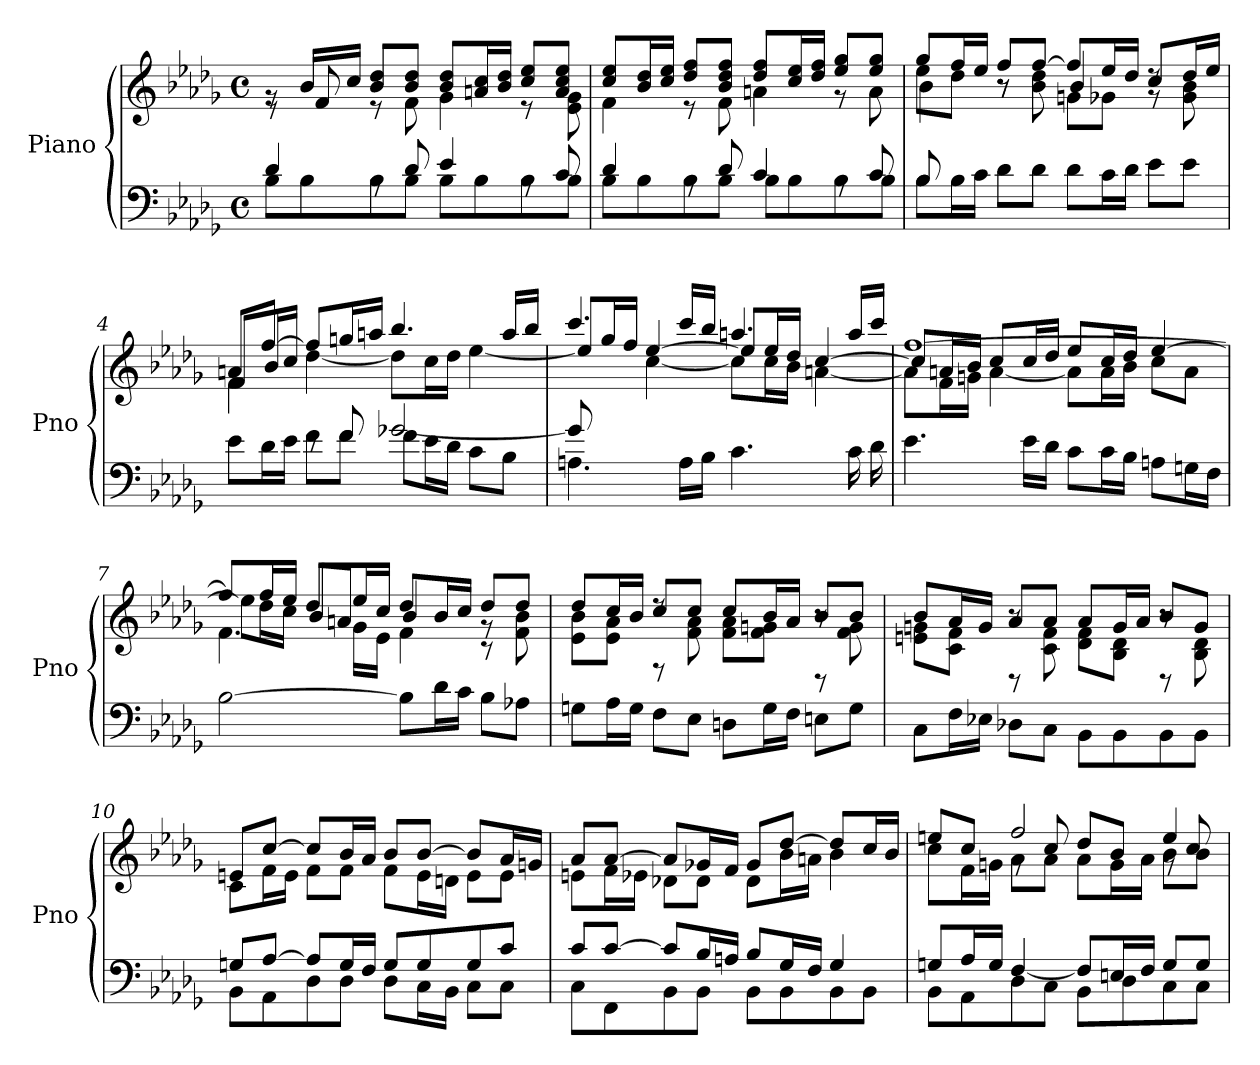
**kern	**kern
*part1	*part1
*staff2	*staff1
*I"Piano	*
*I'Pno	*
*clefF4	*clefG2
*k[b-e-a-d-g-]	*k[b-e-a-d-g-]
*M4/4	*M4/4
*met(c)	*met(c)
=1	=1
*^	*^
4d-/	8B-\L	8rg	8r
.	8B-\	16b-/LL	8f/
.	.	16cc/JJ	.
8rA	8B-\	8b-/ 8dd-/L	8r
8d-/	8B-\J	8b-/ 8dd-/J	8f\
4e-/	8B-\L	8b-/ 8dd-/L	4g-\
.	8B-\	16an/ 16cc/L	.
.	.	16b-/ 16dd-/JJ	.
8rA	8B-\	8cc/ 8ee-/L	8r
8c/	8B-\J	8a/ 8cc/ 8ee-/J	8e-\ 8g-\
=2	=2	=2	=2
4d-/	8B-\L	8cc/ 8ee-/L	4f\
.	8B-\	16b-/ 16dd-/L	.
.	.	16cc/ 16ee-/JJ	.
8rA	8B-\	8dd-/ 8ff/L	8r
8d-/	8B-\J	8b-/ 8dd-/ 8ff/J	8f\
4c/	8B-\L	8dd-/ 8ff/L	4an\
.	8B-\	16cc/ 16ee-/L	.
.	.	16dd-/ 16ff/JJ	.
8rA	8B-\	8ee-/ 8gg-/L	8r
8c/	8B-\J	8ee-/ 8gg-/J	8a\
!!LO:LB:g=z
=3	=3	=3	=3
*	*^	*^	*^
4.ryy	8B-\L	8B-/	8gg-/L	8ee-\L	4b-\	8ryy
.	16B-\L	2..ryy	16ff/L	8dd-\J	.	2..ryy
.	16c\JJ	.	16ee-/JJ	.	.	.
.	8d-\L	.	8ff/L	8r	8r	.
8ryy	8d-\J	.	[8ff/J	8b-\ 8dd-\	8ryy	.
4.ryy	8d-\L	.	8ff/L]	4b-/	8gn\L	.
.	16c\L	.	16ee-/L	.	8g-X\J	.
.	16d-\JJ	.	16dd-/JJ	.	.	.
.	8e-\L	.	8cc/L	8rg	8rdd	.
8ryy	8e-\J	.	16dd-/L	8g-\ 8b-\	8ryy	.
.	.	.	16ee-/JJ	.	.	.
=4	=4	=4	=4	=4	=4	=4
4ryy	8e-\L	4ryy	8an/L	8f/L	4f\	4ryy
.	16d-\L	.	[8ff/J	16b-/L	.	.
.	16e-\JJ	.	.	16cc/JJ	.	.
2.ryy	8re	8f\L	8ff/L]	[4dd-\	2.ryy	2.ryy
.	8f/	8f\J	16ggn/L	.	.	.
.	.	.	16aan/JJ	.	.	.
.	[2g-X/	8f\L	4.bb-/	8dd-\L]	.	.
.	.	16e-\L	.	16cc\L	.	.
.	.	16d-\JJ	.	16dd-\JJ	.	.
.	.	8c\L	.	[4ee-\	.	.
.	.	8B-\J	16aa/LL	.	.	.
.	.	.	16bb-/JJ	.	.	.
!!LO:LB:g=z
=5	=5	=5	=5	=5	=5	=5
*	*	*	*	*	*	*^
4ryy	8g-/L]	4.An\	4.ccc/	8ee-/L]	4ryy	8ryy	2ryy
.	8ryy	.	.	16gg-/L	.	16ee-\L	.
.	.	.	.	16ff/JJ	.	16dd-\JJ	.
2.ryy	4ryy	.	.	[4cc\	[4ee-/	2.ryy	.
.	.	16A\LL	16ccc/LL	.	.	.	.
.	.	16B-\JJ	16bb-/JJ	.	.	.	.
.	4.c\	2ryy	4.aan/	8cc\L]	8ee-/L]	.	2ryy
.	.	.	.	16cc\L	16ee-/L	.	.
.	.	.	.	16b-\JJ	16dd-/JJ	.	.
.	.	.	.	[4an\	[4cc/	.	.
.	16c\LL	.	16aa/LL	.	.	.	.
.	16d-\JJ	.	16ccc/JJ	.	.	.	.
*v	*v	*v	*	*	*	*	*
*	*	*	*v	*v	*v
!!LO:LB:g=z
=6	=6	=6	=6
4.e-\	[1ff	8a\L]	8cc/L]
.	.	16f\L	16an/L
.	.	16gn\JJ	16b-/JJ
.	.	[4a\	8cc/L
16e-\LL	.	.	16cc/L
16d-\JJ	.	.	16dd-/JJ
8c\L	.	8a\L]	8ee-/L
16c\L	.	16a\L	16cc/L
16B-\JJ	.	16b-\JJ	16dd-/JJ
8An\L	.	8cc\L	[4ee-/
16Gn\L	.	8a\J	.
16F\JJ	.	.	.
=7	=7	=7	=7
*^	*	*	*
2..ryy	[2B-\	8ff/L]	4.f\	8ee-\L]
.	.	16ff/L	.	16dd-\L
.	.	16ee-/JJ	.	16cc\JJ
.	.	8dd-/L	.	8b-/L
.	.	16ee-/L	16g-\LL	8an/J
.	.	16cc/JJ	16e-\JJ	.
.	8B-\L]	8dd-/L	4f\	4b-/
.	16d-\L	16b-/L	.	.
.	16c\JJ	16cc/JJ	.	.
.	8B-\L	8dd-/L	8rg	8rc
8ryy	8A-X\J	8dd-/J	8f\ 8b-\	8ryy
!!LO:LB:g=z	!!	!!
=8	=8	=8	=8	=8
4ryy	8Gn\L	8dd-/L	8e-\ 8b-\L	4ryy
.	16A-\L	16cc/L	8e-\ 8a-\J	.
.	16G\JJ	16b-/JJ	.	.
8ryy	8F\L	8cc/L	8rdd	8rF
4.ryy	8E-\J	8cc/J	8f\ 8a-\	4.ryy
.	8Dn\L	8cc/L	8f\ 8a-\L	.
.	16G\L	16b-/L	8f\ 8gn\J	.
.	16F\JJ	16a-/JJ	.	.
8ryy	8En\L	8b-/L	8r	8rD
8ryy	8G\J	8b-/J	8f\ 8g\	8ryy
!!LO:PB:g=z	!!	!!
=9	=9	=9	=9	=9
4ryy	8C\L	8b-/L	8en\ 8gn\L	4ryy
.	16F\L	16a-/L	8c\ 8f\J	.
.	16E-X\JJ	16g/JJ	.	.
8ryy	8D-X\L	8a-/L	8r	8rD
4.ryy	8C\J	8a-/J	8c\ 8f\	4.ryy
.	8BB-\L	8a-/L	8d-\ 8f\L	.
.	8BB-\	16g/L	8B-\ 8d-\J	.
.	.	16a-/JJ	.	.
8ryy	8BB-\	8b-/L	8r	8rD
8ryy	8BB-\J	8g/J	8B-\ 8d-\	8ryy
*	*	*	*v	*v
=10	=10	=10	=10
8Gn/L	8BB-\L	8en/L	8c\L
[8A-/J	8AA-\	[8cc/J	16f\L
.	.	.	16e\JJ
8A-/L]	8D-\	8cc/L]	8f\L
16G/L	8D-\J	16b-/L	8f\J
16F/JJ	.	16a-/JJ	.
8G/L	8D-\L	8b-/L	8f\L
8G/	16C\L	[8b-/J	16e\L
.	16BB-\JJ	.	16dn\JJ
8G/	8C\L	8b-/L]	8e\L
8c/J	8C\J	16a-/L	8e\J
.	.	16gn/JJ	.
!!LO:LB:g=z	!!
=11	=11	=11	=11
8c/L	8C\L	8a-/L	8en\L
[8c/J	8FF\	[8a-/J	16f\L
.	.	.	16e-X\JJ
8c/L]	8BB-\	8a-/L]	8d-X\L
16B-/L	8BB-\J	16g-X/L	8d-\J
16An/JJ	.	16f/JJ	.
8B-/L	8BB-\L	8g-/L	8d-\L
16G-/L	8BB-\	[8dd-/J	16b-\L
16F/JJ	.	.	16an\JJ
4G-/	8BB-\	8dd-/L]	4b-\
.	8BB-\J	16cc/L	.
.	.	16b-/JJ	.
=12	=12	=12	=12
*	*^	*	*^
4ryy	8Gn/L	8BB-\L	8een/L	8cc\L	4ryy
.	16A-/L	8AA-\	8cc/J	16f\L	.
.	16G/JJ	.	.	16gn\JJ	.
2.ryy	[4F/	8D-\	2ff/	8a-\L	8rg
.	.	8C\J	.	8a-\J	8cc/
.	8F/L]	8BB-\L	.	8a-\L	8dd-/L
.	16En/L	8D-\	.	16g\L	8b-/J
.	16F/JJ	.	.	16a-\JJ	.
.	8G/L	8C\	4ee/	8b-\L	8rg
.	8G/J	8C\J	.	8b-\J	8cc/
*v	*v	*v	*	*	*
*	*v	*v	*v
=	=
*-	*-
